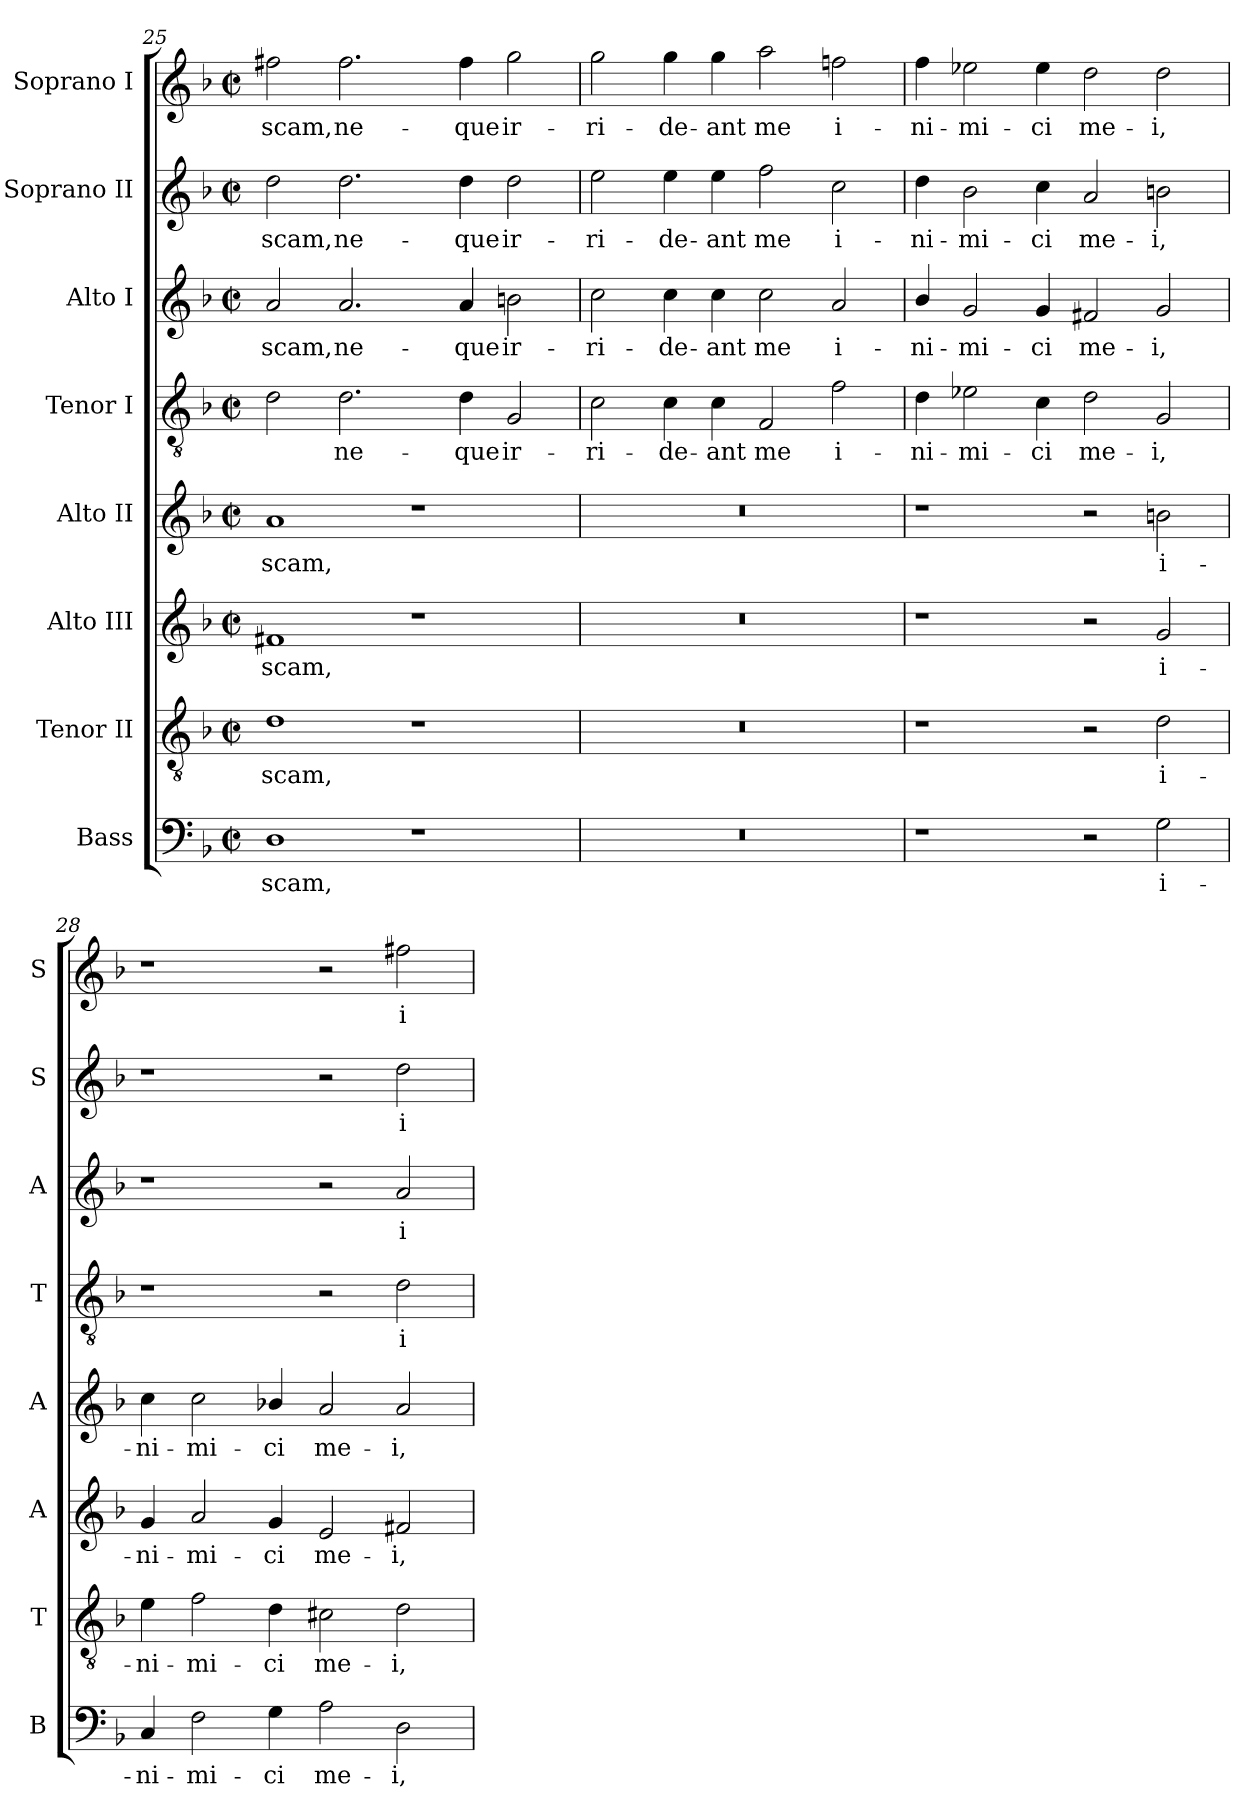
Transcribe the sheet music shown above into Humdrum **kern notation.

**kern	**text	**kern	**text	**kern	**text	**kern	**text	**kern	**text	**kern	**text	**kern	**text	**kern	**text
*part8	*part8	*part7	*part7	*part6	*part6	*part5	*part5	*part4	*part4	*part3	*part3	*part2	*part2	*part1	*part1
*staff8	*staff8	*staff7	*staff7	*staff6	*staff6	*staff5	*staff5	*staff4	*staff4	*staff3	*staff3	*staff2	*staff2	*staff1	*staff1
*I"Bass	*	*I"Tenor II	*	*I"Alto III	*	*I"Alto II	*	*I"Tenor I	*	*I"Alto I	*	*I"Soprano II	*	*I"Soprano I	*
*I'B	*	*I'T	*	*I'A	*	*I'A	*	*I'T	*	*I'A	*	*I'S	*	*I'S	*
*clefF4	*	*clefGv2	*	*clefG2	*	*clefG2	*	*clefGv2	*	*clefG2	*	*clefG2	*	*clefG2	*
*k[b-]	*	*k[b-]	*	*k[b-]	*	*k[b-]	*	*k[b-]	*	*k[b-]	*	*k[b-]	*	*k[b-]	*
*F:	*	*F:	*	*F:	*	*F:	*	*F:	*	*F:	*	*F:	*	*F:	*
*M4/2	*	*M4/2	*	*M4/2	*	*M4/2	*	*M4/2	*	*M4/2	*	*M4/2	*	*M4/2	*
*met(c|)	*	*met(c|)	*	*met(c|)	*	*met(c|)	*	*met(c|)	*	*met(c|)	*	*met(c|)	*	*met(c|)	*
=25	=25	=25	=25	=25	=25	=25	=25	=25	=25	=25	=25	=25	=25	=25	=25
!	!LO:LY:b	!	!LO:LY:b	!	!LO:LY:b	!	!LO:LY:b	!	!	!	!LO:LY:b	!	!LO:LY:b	!	!LO:LY:b
1D	-scam,	1d	-scam,	1f#X	scam,	1a	scam,	2d	.	2a	-scam,	2dd	-scam,	2ff#X	-scam,
!	!	!	!	!	!	!	!	!	!LO:LY:b	!	!LO:LY:b	!	!LO:LY:b	!	!LO:LY:b
.	.	.	.	.	.	.	.	2.d	ne-	2.a	ne-	2.dd	ne-	2.ff#	ne-
1r	.	1r	.	1r	.	1r	.	.	.	.	.	.	.	.	.
!	!	!	!	!	!	!	!	!	!LO:LY:b	!	!LO:LY:b	!	!LO:LY:b	!	!LO:LY:b
.	.	.	.	.	.	.	.	4d	-que	4a	-que	4dd	-que	4ff#	-que
!	!	!	!	!	!	!	!	!	!LO:LY:b	!	!LO:LY:b	!	!LO:LY:b	!	!LO:LY:b
.	.	.	.	.	.	.	.	2G	ir-	2bn	ir-	2dd	ir-	2gg	ir-
=26	=26	=26	=26	=26	=26	=26	=26	=26	=26	=26	=26	=26	=26	=26	=26
!	!	!	!	!	!	!	!	!	!LO:LY:b	!	!LO:LY:b	!	!LO:LY:b	!	!LO:LY:b
0r	.	0r	.	0r	.	0r	.	2c	-ri-	2cc	-ri-	2ee	-ri-	2gg	-ri-
!	!	!	!	!	!	!	!	!	!LO:LY:b	!	!LO:LY:b	!	!LO:LY:b	!	!LO:LY:b
.	.	.	.	.	.	.	.	4c	-de-	4cc	-de-	4ee	-de-	4gg	-de-
!	!	!	!	!	!	!	!	!	!LO:LY:b	!	!LO:LY:b	!	!LO:LY:b	!	!LO:LY:b
.	.	.	.	.	.	.	.	4c	-ant	4cc	-ant	4ee	-ant	4gg	-ant
!	!	!	!	!	!	!	!	!	!LO:LY:b	!	!LO:LY:b	!	!LO:LY:b	!	!LO:LY:b
.	.	.	.	.	.	.	.	2F	me	2cc	me	2ff	me	2aa	me
!	!	!	!	!	!	!	!	!	!LO:LY:b	!	!LO:LY:b	!	!LO:LY:b	!	!LO:LY:b
.	.	.	.	.	.	.	.	2f	i-	2a	i-	2cc	i-	2ffn	i-
=27	=27	=27	=27	=27	=27	=27	=27	=27	=27	=27	=27	=27	=27	=27	=27
!	!	!	!	!	!	!	!	!	!LO:LY:b	!	!LO:LY:b	!	!LO:LY:b	!	!LO:LY:b
1r	.	1r	.	1r	.	1r	.	4d	-ni-	4b-/	-ni-	4dd	-ni-	4ff	-ni-
!	!	!	!	!	!	!	!	!	!LO:LY:b	!	!LO:LY:b	!	!LO:LY:b	!	!LO:LY:b
.	.	.	.	.	.	.	.	2e-X	-mi-	2g	-mi-	2b-	-mi-	2ee-X	-mi-
!	!	!	!	!	!	!	!	!	!LO:LY:b	!	!LO:LY:b	!	!LO:LY:b	!	!LO:LY:b
.	.	.	.	.	.	.	.	4c	-ci	4g	-ci	4cc	-ci	4ee-	-ci
!	!	!	!	!	!	!	!	!	!LO:LY:b	!	!LO:LY:b	!	!LO:LY:b	!	!LO:LY:b
2r	.	2r	.	2r	.	2r	.	2d	me-	2f#X	me-	2a	me-	2dd	me-
!	!LO:LY:b	!	!LO:LY:b	!	!LO:LY:b	!	!LO:LY:b	!	!LO:LY:b	!	!LO:LY:b	!	!LO:LY:b	!	!LO:LY:b
2G	i-	2d	i-	2g	i-	2bn	i-	2G	-i,	2g	-i,	2bn	-i,	2dd	-i,
=28	=28	=28	=28	=28	=28	=28	=28	=28	=28	=28	=28	=28	=28	=28	=28
!	!LO:LY:b	!	!LO:LY:b	!	!LO:LY:b	!	!LO:LY:b	!	!	!	!	!	!	!	!
4C	-ni-	4e	-ni-	4g	-ni-	4cc	-ni-	1r	.	1r	.	1r	.	1r	.
!	!LO:LY:b	!	!LO:LY:b	!	!LO:LY:b	!	!LO:LY:b	!	!	!	!	!	!	!	!
2F	-mi-	2f	-mi-	2a	-mi-	2cc	-mi-	.	.	.	.	.	.	.	.
!	!LO:LY:b	!	!LO:LY:b	!	!LO:LY:b	!	!LO:LY:b	!	!	!	!	!	!	!	!
4G	-ci	4d	-ci	4g	-ci	4b-X/	-ci	.	.	.	.	.	.	.	.
!	!LO:LY:b	!	!LO:LY:b	!	!LO:LY:b	!	!LO:LY:b	!	!	!	!	!	!	!	!
2A	me-	2c#X	me-	2e	me-	2a	me-	2r	.	2r	.	2r	.	2r	.
!	!LO:LY:b	!	!LO:LY:b	!	!LO:LY:b	!	!LO:LY:b	!	!LO:LY:b	!	!LO:LY:b	!	!LO:LY:b	!	!LO:LY:b
2D	-i,	2d	-i,	2f#X	-i,	2a	-i,	2d	i-	2a	i-	2dd	i-	2ff#X	i-
=	=	=	=	=	=	=	=	=	=	=	=	=	=	=	=
*-	*-	*-	*-	*-	*-	*-	*-	*-	*-	*-	*-	*-	*-	*-	*-
